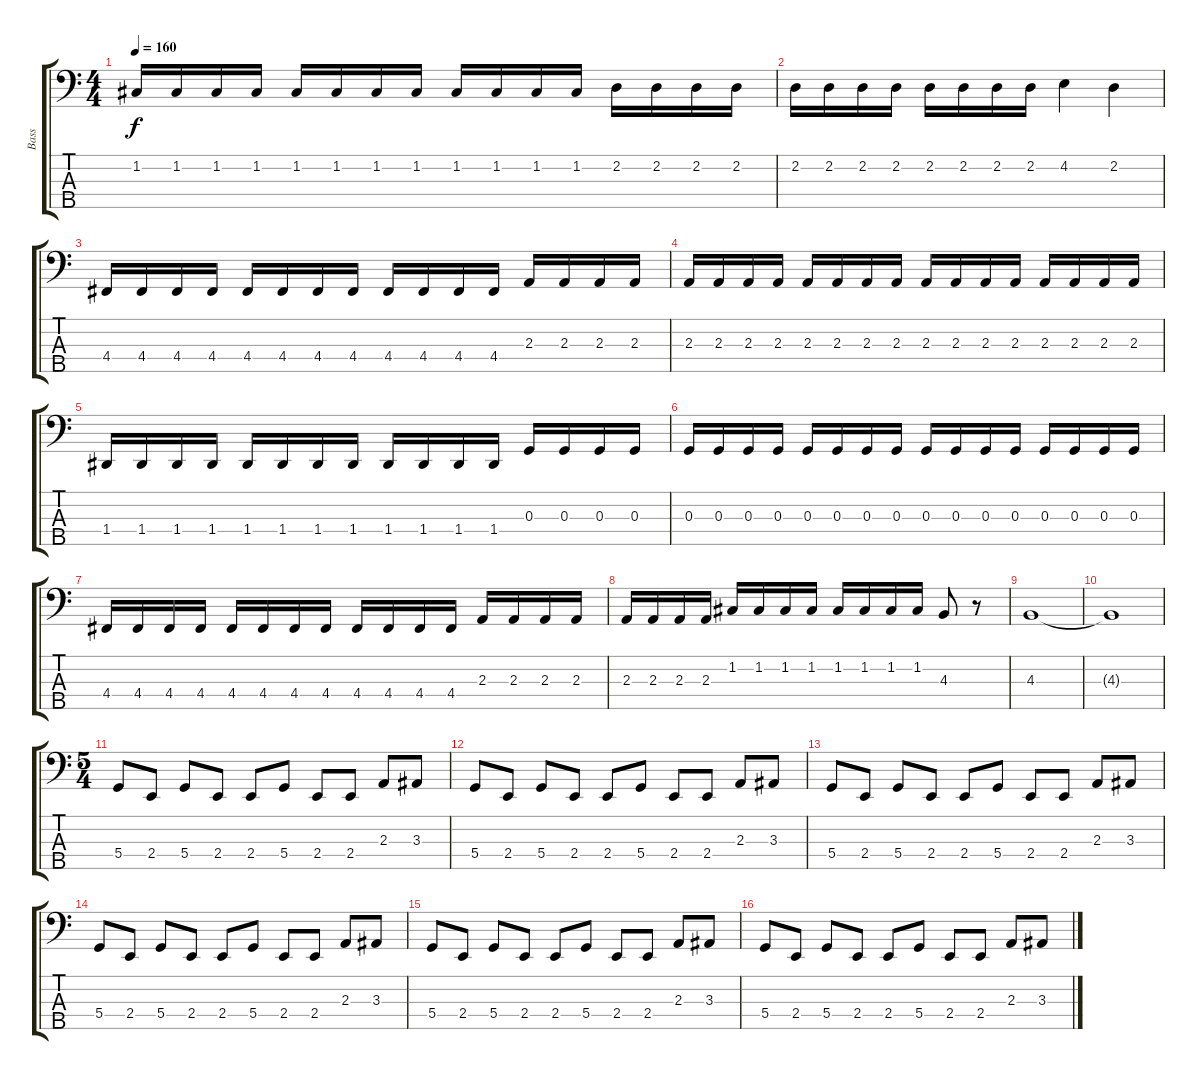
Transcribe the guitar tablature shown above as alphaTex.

\track ("Bass" "Bass") {instrument electricbasspick}
\staff {score tabs}
\tuning (F2 C2 G1 D1 A0) {hide}
\ts (4 4)
\tempo 160
\clef f4
\ks c
1.2.16{dy f} 1.2.16 1.2.16 1.2.16 1.2.16 1.2.16 1.2.16 1.2.16 1.2.16 1.2.16 1.2.16 1.2.16 2.2.16 2.2.16 2.2.16 2.2.16 |
2.2.16 2.2.16 2.2.16 2.2.16 2.2.16 2.2.16 2.2.16 2.2.16 4.2.4 2.2.4 |
4.4.16 4.4.16 4.4.16 4.4.16 4.4.16 4.4.16 4.4.16 4.4.16 4.4.16 4.4.16 4.4.16 4.4.16 2.3.16 2.3.16 2.3.16 2.3.16 |
2.3.16 2.3.16 2.3.16 2.3.16 2.3.16 2.3.16 2.3.16 2.3.16 2.3.16 2.3.16 2.3.16 2.3.16 2.3.16 2.3.16 2.3.16 2.3.16 |
1.4.16 1.4.16 1.4.16 1.4.16 1.4.16 1.4.16 1.4.16 1.4.16 1.4.16 1.4.16 1.4.16 1.4.16 0.3.16 0.3.16 0.3.16 0.3.16 |
0.3.16 0.3.16 0.3.16 0.3.16 0.3.16 0.3.16 0.3.16 0.3.16 0.3.16 0.3.16 0.3.16 0.3.16 0.3.16 0.3.16 0.3.16 0.3.16 |
4.4.16 4.4.16 4.4.16 4.4.16 4.4.16 4.4.16 4.4.16 4.4.16 4.4.16 4.4.16 4.4.16 4.4.16 2.3.16 2.3.16 2.3.16 2.3.16 |
2.3.16 2.3.16 2.3.16 2.3.16 1.2.16 1.2.16 1.2.16 1.2.16 1.2.16 1.2.16 1.2.16 1.2.16 4.3.8 r.8 |
4.3.1 |
4.3{t}.1 |
\ts (5 4)
5.4.8 2.4.8 5.4.8 2.4.8 2.4.8 5.4.8 2.4.8 2.4.8 2.3.8 3.3.8 |
5.4.8 2.4.8 5.4.8 2.4.8 2.4.8 5.4.8 2.4.8 2.4.8 2.3.8 3.3.8 |
5.4.8 2.4.8 5.4.8 2.4.8 2.4.8 5.4.8 2.4.8 2.4.8 2.3.8 3.3.8 |
5.4.8 2.4.8 5.4.8 2.4.8 2.4.8 5.4.8 2.4.8 2.4.8 2.3.8 3.3.8 |
5.4.8 2.4.8 5.4.8 2.4.8 2.4.8 5.4.8 2.4.8 2.4.8 2.3.8 3.3.8 |
5.4.8 2.4.8 5.4.8 2.4.8 2.4.8 5.4.8 2.4.8 2.4.8 2.3.8 3.3.8
